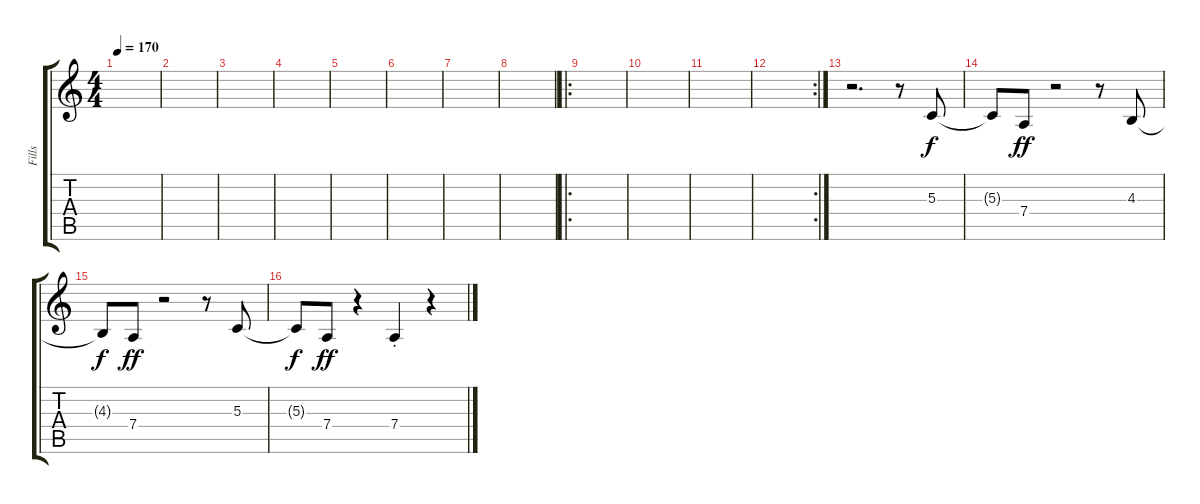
\track ("Fills" "Fills") {instrument lead5charang}
\staff {score tabs}
\tuning (E4 B3 G3 D3 A2 E2) {hide}
\ts (4 4)
\tempo 170
\clef g2
\ks c
|
|
|
|
|
|
|
|
\ro
|
|
|
\rc 2
|
r.2{d} r.8 5.3.8 |
5.3{t}.8{dy f} 7.4.8{dy ff} r.2 r.8 4.3.8 |
4.3{t}.8{dy f} 7.4.8{dy ff} r.2 r.8 5.3.8 |
5.3{t}.8{dy f} 7.4.8{dy ff} r.4 7.4{st}.4 r.4
